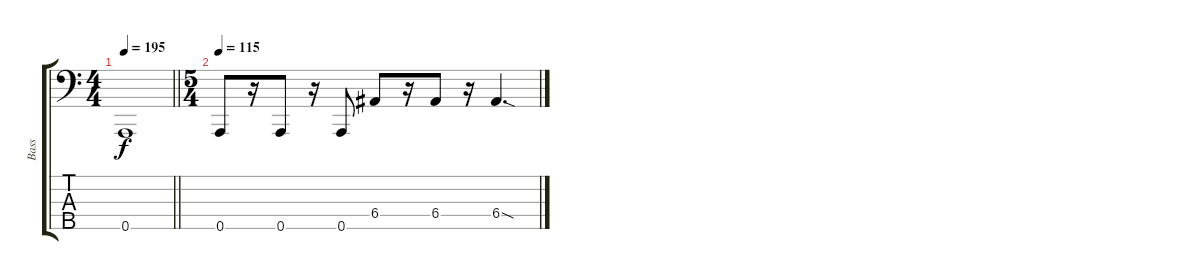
\track ("Bass" "Bass") {instrument electricbassfinger}
\staff {score tabs}
\tuning (G2 D2 A1 E1 A0) {hide}
\ts (4 4)
\tempo 195
\clef f4
\barLineRight lightlight
\ks c
0.5{t}.1{dy f} |
\ts (5 4)
\tempo 115
0.5.8 r.16 0.5.8 r.16 0.5.8 6.4.8 r.16 6.4.8 r.16 6.4{sod}.4{d}
